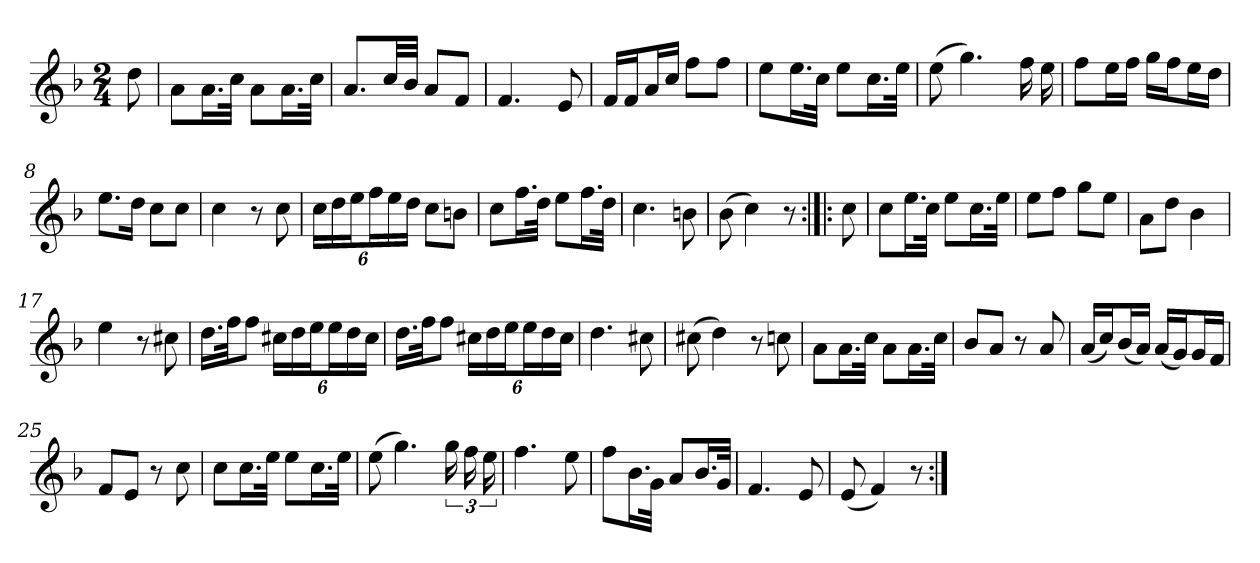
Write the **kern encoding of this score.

**kern
*part1
*staff1
*clefG2
*k[b-]
*F:
*M2/4
*MM120
=
8dd
=1
8a\L
16.a\L
32cc\JJk
8a\L
16.a\L
32cc\JJk
=2
8.a/L
32cc/LL
32b-/JJJ
8a/L
8f/J
=3
4.f
8e
=4
16f/LL
16f/J
16a/L
16cc/JJ
8ff\L
8ff\J
=5
8ee\L
16.ee\L
32cc\JJk
8ee\L
16.cc\L
32ee\JJk
=6
(8ee
4.gg)
16ff
16ee
=7
8ff\L
16ee\L
16ff\JJ
16gg\LL
16ff\J
16ee\L
16dd\JJ
=8
8.ee\L
16dd\Jk
8cc\L
8cc\J
=9
4cc
8r
8cc
=10
24cc\LL
24dd\
24ee\J
24ff\L
24ee\
24dd\JJ
8cc\L
8bn\J
=11
8cc\L
16.ff\L
32dd\JJk
8ee\L
16.ff\L
32dd\JJk
=12
4.cc
8bn
=13
(8b-
4cc)
8r
=:|!|:
8cc
=14
8cc\L
16.ee\L
32cc\JJk
8ee\L
16.cc\L
32ee\JJk
=15
8ee\L
8ff\J
8gg\L
8ee\J
=16
8a\L
8dd\J
4b-
=17
4ee
8r
8cc#X
=18
16.dd\LL
32ff\Jk
8ff\J
24cc#X\LL
24dd\
24ee\J
24ee\L
24dd\
24cc#\JJ
=19
16.dd\LL
32ff\Jk
8ff\J
24cc#X\LL
24dd\
24ee\J
24ee\L
24dd\
24cc#\JJ
=20
4.dd
8cc#X
=21
(8cc#X
4dd)
8r
8ccn
=22
8a\L
16.a\L
32cc\JJk
8a\L
16.a\L
32cc\JJk
=23
8b-/L
8a/J
8r
8a
=24
(16a/LL
16cc/J)
(16b-/L
16a/JJ)
(16a/LL
16g/J)
16g/L
16f/JJ
=25
8f/L
8e/J
8r
8cc
=26
8cc\L
16.cc\L
32ee\JJk
8ee\L
16.cc\L
32ee\JJk
=27
(8ee
4.gg)
24gg
24ff
24ee
=28
4.ff
8ee
=29
8ff\L
16.b-\L
32g\JJk
8a/L
16.b-/L
32g/JJk
=30
4.f
8e
=31
(8e
4f)
8r
=:|!
*-
